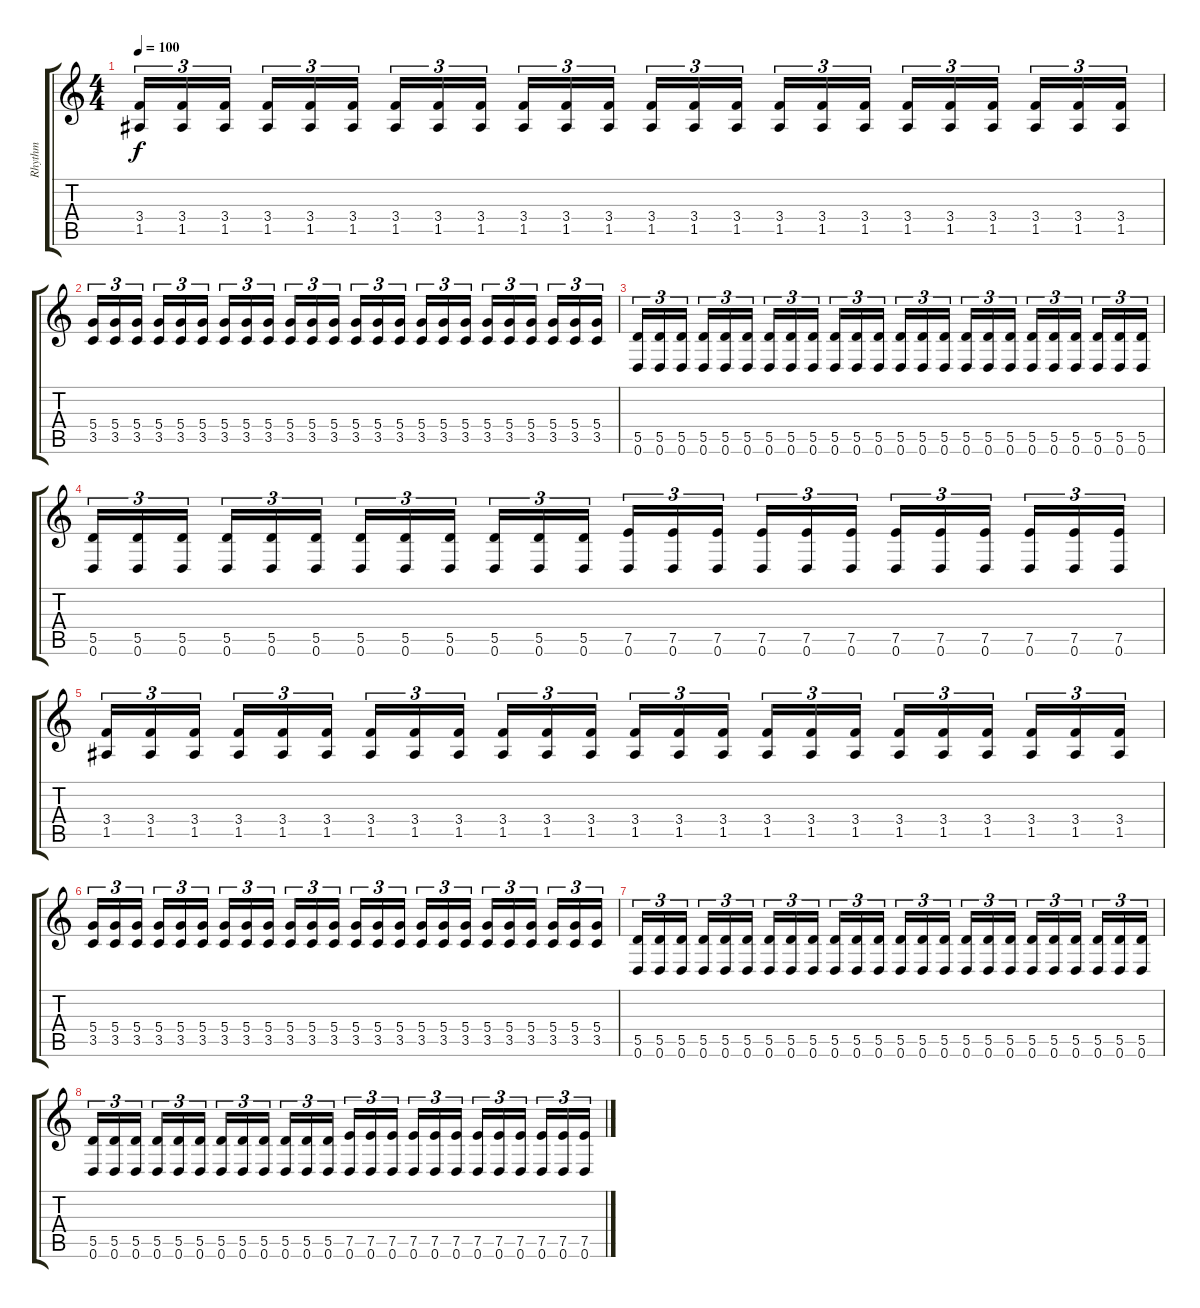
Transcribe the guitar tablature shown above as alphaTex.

\track ("Rhythm" "Rhythm") {instrument distortionguitar}
\staff {score tabs}
\tuning (E4 B3 G3 D3 A2 D2) {hide}
\ts (4 4)
\tempo 100
\clef g2
\ks c
(3.4 1.5).16{tu (3 2) dy f} (3.4 1.5).16{tu (3 2)} (3.4 1.5).16{tu (3 2) beam splitsecondary} (3.4 1.5).16{tu (3 2)} (3.4 1.5).16{tu (3 2)} (3.4 1.5).16{tu (3 2)} (3.4 1.5).16{tu (3 2)} (3.4 1.5).16{tu (3 2)} (3.4 1.5).16{tu (3 2) beam splitsecondary} (3.4 1.5).16{tu (3 2)} (3.4 1.5).16{tu (3 2)} (3.4 1.5).16{tu (3 2)} (3.4 1.5).16{tu (3 2)} (3.4 1.5).16{tu (3 2)} (3.4 1.5).16{tu (3 2) beam splitsecondary} (3.4 1.5).16{tu (3 2)} (3.4 1.5).16{tu (3 2)} (3.4 1.5).16{tu (3 2)} (3.4 1.5).16{tu (3 2)} (3.4 1.5).16{tu (3 2)} (3.4 1.5).16{tu (3 2) beam splitsecondary} (3.4 1.5).16{tu (3 2)} (3.4 1.5).16{tu (3 2)} (3.4 1.5).16{tu (3 2)} |
(5.4 3.5).16{tu (3 2)} (5.4 3.5).16{tu (3 2)} (5.4 3.5).16{tu (3 2) beam splitsecondary} (5.4 3.5).16{tu (3 2)} (5.4 3.5).16{tu (3 2)} (5.4 3.5).16{tu (3 2)} (5.4 3.5).16{tu (3 2)} (5.4 3.5).16{tu (3 2)} (5.4 3.5).16{tu (3 2) beam splitsecondary} (5.4 3.5).16{tu (3 2)} (5.4 3.5).16{tu (3 2)} (5.4 3.5).16{tu (3 2)} (5.4 3.5).16{tu (3 2)} (5.4 3.5).16{tu (3 2)} (5.4 3.5).16{tu (3 2) beam splitsecondary} (5.4 3.5).16{tu (3 2)} (5.4 3.5).16{tu (3 2)} (5.4 3.5).16{tu (3 2)} (5.4 3.5).16{tu (3 2)} (5.4 3.5).16{tu (3 2)} (5.4 3.5).16{tu (3 2) beam splitsecondary} (5.4 3.5).16{tu (3 2)} (5.4 3.5).16{tu (3 2)} (5.4 3.5).16{tu (3 2)} |
(5.5 0.6).16{tu (3 2)} (5.5 0.6).16{tu (3 2)} (5.5 0.6).16{tu (3 2) beam splitsecondary} (5.5 0.6).16{tu (3 2)} (5.5 0.6).16{tu (3 2)} (5.5 0.6).16{tu (3 2)} (5.5 0.6).16{tu (3 2)} (5.5 0.6).16{tu (3 2)} (5.5 0.6).16{tu (3 2) beam splitsecondary} (5.5 0.6).16{tu (3 2)} (5.5 0.6).16{tu (3 2)} (5.5 0.6).16{tu (3 2)} (5.5 0.6).16{tu (3 2)} (5.5 0.6).16{tu (3 2)} (5.5 0.6).16{tu (3 2) beam splitsecondary} (5.5 0.6).16{tu (3 2)} (5.5 0.6).16{tu (3 2)} (5.5 0.6).16{tu (3 2)} (5.5 0.6).16{tu (3 2)} (5.5 0.6).16{tu (3 2)} (5.5 0.6).16{tu (3 2) beam splitsecondary} (5.5 0.6).16{tu (3 2)} (5.5 0.6).16{tu (3 2)} (5.5 0.6).16{tu (3 2)} |
(5.5 0.6).16{tu (3 2)} (5.5 0.6).16{tu (3 2)} (5.5 0.6).16{tu (3 2) beam splitsecondary} (5.5 0.6).16{tu (3 2)} (5.5 0.6).16{tu (3 2)} (5.5 0.6).16{tu (3 2)} (5.5 0.6).16{tu (3 2)} (5.5 0.6).16{tu (3 2)} (5.5 0.6).16{tu (3 2) beam splitsecondary} (5.5 0.6).16{tu (3 2)} (5.5 0.6).16{tu (3 2)} (5.5 0.6).16{tu (3 2)} (7.5 0.6).16{tu (3 2)} (7.5 0.6).16{tu (3 2)} (7.5 0.6).16{tu (3 2) beam splitsecondary} (7.5 0.6).16{tu (3 2)} (7.5 0.6).16{tu (3 2)} (7.5 0.6).16{tu (3 2)} (7.5 0.6).16{tu (3 2)} (7.5 0.6).16{tu (3 2)} (7.5 0.6).16{tu (3 2) beam splitsecondary} (7.5 0.6).16{tu (3 2)} (7.5 0.6).16{tu (3 2)} (7.5 0.6).16{tu (3 2)} |
(3.4 1.5).16{tu (3 2)} (3.4 1.5).16{tu (3 2)} (3.4 1.5).16{tu (3 2) beam splitsecondary} (3.4 1.5).16{tu (3 2)} (3.4 1.5).16{tu (3 2)} (3.4 1.5).16{tu (3 2)} (3.4 1.5).16{tu (3 2)} (3.4 1.5).16{tu (3 2)} (3.4 1.5).16{tu (3 2) beam splitsecondary} (3.4 1.5).16{tu (3 2)} (3.4 1.5).16{tu (3 2)} (3.4 1.5).16{tu (3 2)} (3.4 1.5).16{tu (3 2)} (3.4 1.5).16{tu (3 2)} (3.4 1.5).16{tu (3 2) beam splitsecondary} (3.4 1.5).16{tu (3 2)} (3.4 1.5).16{tu (3 2)} (3.4 1.5).16{tu (3 2)} (3.4 1.5).16{tu (3 2)} (3.4 1.5).16{tu (3 2)} (3.4 1.5).16{tu (3 2) beam splitsecondary} (3.4 1.5).16{tu (3 2)} (3.4 1.5).16{tu (3 2)} (3.4 1.5).16{tu (3 2)} |
(5.4 3.5).16{tu (3 2)} (5.4 3.5).16{tu (3 2)} (5.4 3.5).16{tu (3 2) beam splitsecondary} (5.4 3.5).16{tu (3 2)} (5.4 3.5).16{tu (3 2)} (5.4 3.5).16{tu (3 2)} (5.4 3.5).16{tu (3 2)} (5.4 3.5).16{tu (3 2)} (5.4 3.5).16{tu (3 2) beam splitsecondary} (5.4 3.5).16{tu (3 2)} (5.4 3.5).16{tu (3 2)} (5.4 3.5).16{tu (3 2)} (5.4 3.5).16{tu (3 2)} (5.4 3.5).16{tu (3 2)} (5.4 3.5).16{tu (3 2) beam splitsecondary} (5.4 3.5).16{tu (3 2)} (5.4 3.5).16{tu (3 2)} (5.4 3.5).16{tu (3 2)} (5.4 3.5).16{tu (3 2)} (5.4 3.5).16{tu (3 2)} (5.4 3.5).16{tu (3 2) beam splitsecondary} (5.4 3.5).16{tu (3 2)} (5.4 3.5).16{tu (3 2)} (5.4 3.5).16{tu (3 2)} |
(5.5 0.6).16{tu (3 2)} (5.5 0.6).16{tu (3 2)} (5.5 0.6).16{tu (3 2) beam splitsecondary} (5.5 0.6).16{tu (3 2)} (5.5 0.6).16{tu (3 2)} (5.5 0.6).16{tu (3 2)} (5.5 0.6).16{tu (3 2)} (5.5 0.6).16{tu (3 2)} (5.5 0.6).16{tu (3 2) beam splitsecondary} (5.5 0.6).16{tu (3 2)} (5.5 0.6).16{tu (3 2)} (5.5 0.6).16{tu (3 2)} (5.5 0.6).16{tu (3 2)} (5.5 0.6).16{tu (3 2)} (5.5 0.6).16{tu (3 2) beam splitsecondary} (5.5 0.6).16{tu (3 2)} (5.5 0.6).16{tu (3 2)} (5.5 0.6).16{tu (3 2)} (5.5 0.6).16{tu (3 2)} (5.5 0.6).16{tu (3 2)} (5.5 0.6).16{tu (3 2) beam splitsecondary} (5.5 0.6).16{tu (3 2)} (5.5 0.6).16{tu (3 2)} (5.5 0.6).16{tu (3 2)} |
(5.5 0.6).16{tu (3 2)} (5.5 0.6).16{tu (3 2)} (5.5 0.6).16{tu (3 2) beam splitsecondary} (5.5 0.6).16{tu (3 2)} (5.5 0.6).16{tu (3 2)} (5.5 0.6).16{tu (3 2)} (5.5 0.6).16{tu (3 2)} (5.5 0.6).16{tu (3 2)} (5.5 0.6).16{tu (3 2) beam splitsecondary} (5.5 0.6).16{tu (3 2)} (5.5 0.6).16{tu (3 2)} (5.5 0.6).16{tu (3 2)} (7.5 0.6).16{tu (3 2)} (7.5 0.6).16{tu (3 2)} (7.5 0.6).16{tu (3 2) beam splitsecondary} (7.5 0.6).16{tu (3 2)} (7.5 0.6).16{tu (3 2)} (7.5 0.6).16{tu (3 2)} (7.5 0.6).16{tu (3 2)} (7.5 0.6).16{tu (3 2)} (7.5 0.6).16{tu (3 2) beam splitsecondary} (7.5 0.6).16{tu (3 2)} (7.5 0.6).16{tu (3 2)} (7.5 0.6).16{tu (3 2)}
